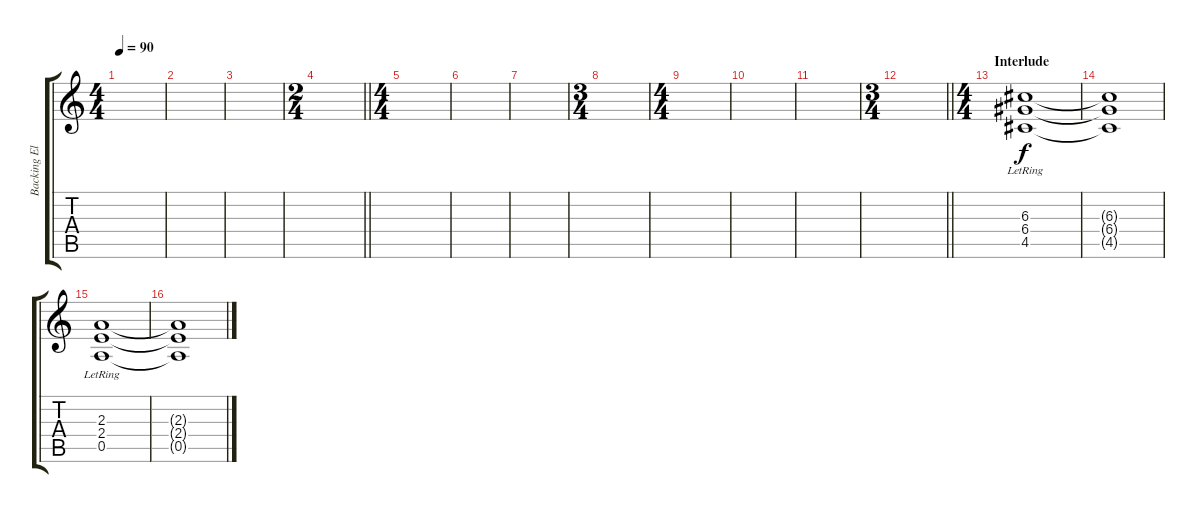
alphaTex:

\track ("Backing Electric Guitar (Xulfi)" "Backing El") {instrument electricguitarclean}
\staff {score tabs}
\tuning (E4 B3 G3 D3 A2 D2) {hide}
\ts (4 4)
\tempo 90
\clef g2
\ks c
|
|
|
\ts (2 4)
\barLineRight lightlight
|
\ts (4 4)
|
|
|
\ts (3 4)
|
\ts (4 4)
|
|
|
\ts (3 4)
\barLineRight lightlight
|
\ts (4 4)
\section ("" "Interlude")
(6.3{lr} 6.4{lr} 4.5{lr}).1 |
(6.3{t} 6.4{t} 4.5{t}).1 |
(2.3{lr} 2.4{lr} 0.5{lr}).1 |
(2.3{t} 2.4{t} 0.5{t}).1
